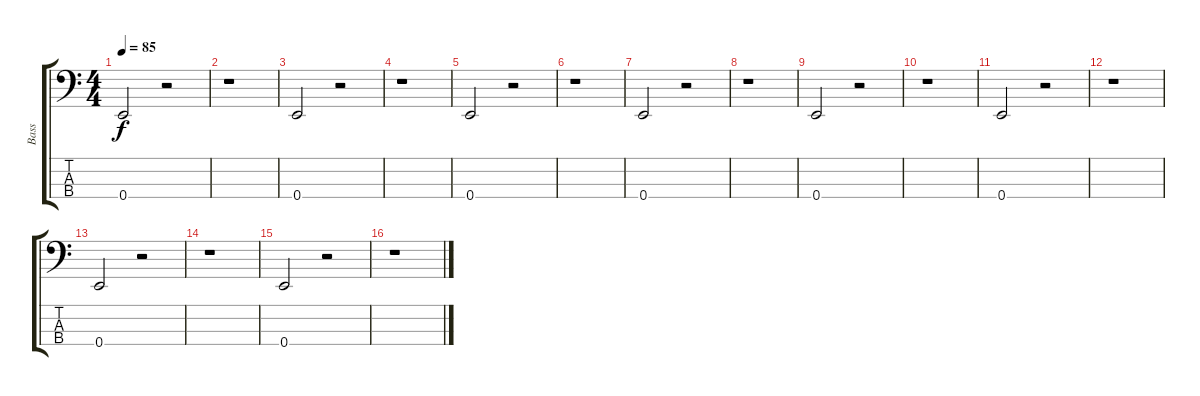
\track ("Bass" "Bass") {instrument acousticbass}
\staff {score tabs}
\tuning (G2 D2 A1 E1) {hide}
\ts (4 4)
\tempo 85
\clef f4
\ks c
0.4.2{dy f} r.2 |
r.1 |
0.4.2 r.2 |
r.1 |
0.4.2 r.2 |
r.1 |
0.4.2 r.2 |
r.1 |
0.4.2 r.2 |
r.1 |
0.4.2 r.2 |
r.1 |
0.4.2 r.2 |
r.1 |
0.4.2 r.2 |
r.1
